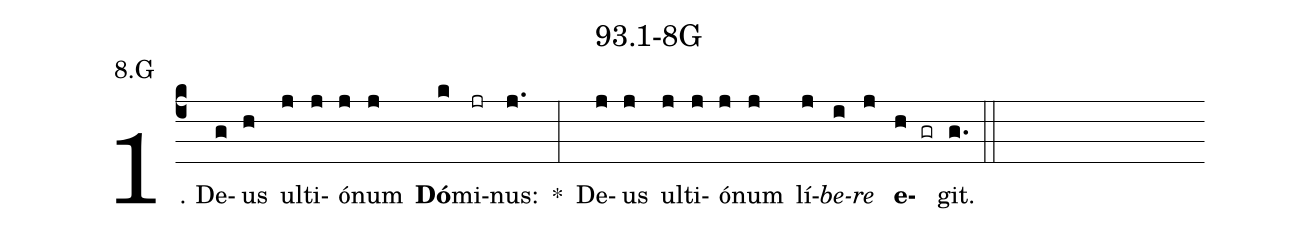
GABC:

name: 93.1-8G;
annotation: 8.G;
%%
(c4)1. De(g)us(h) ul(j)ti(j)ó(j)num(j) <b>Dó</b>(k)mi(jr)nus:(j.) *(:) De(j)us(j) ul(j)ti(j)ó(j)num(j) lí(j)<i>be</i>(i)<i>re</i>(j) <b>e</b>(h gr)git.(g.) (::)


%E(j) u(j) o(i) u(j) a(h) e.(g.) (::)
